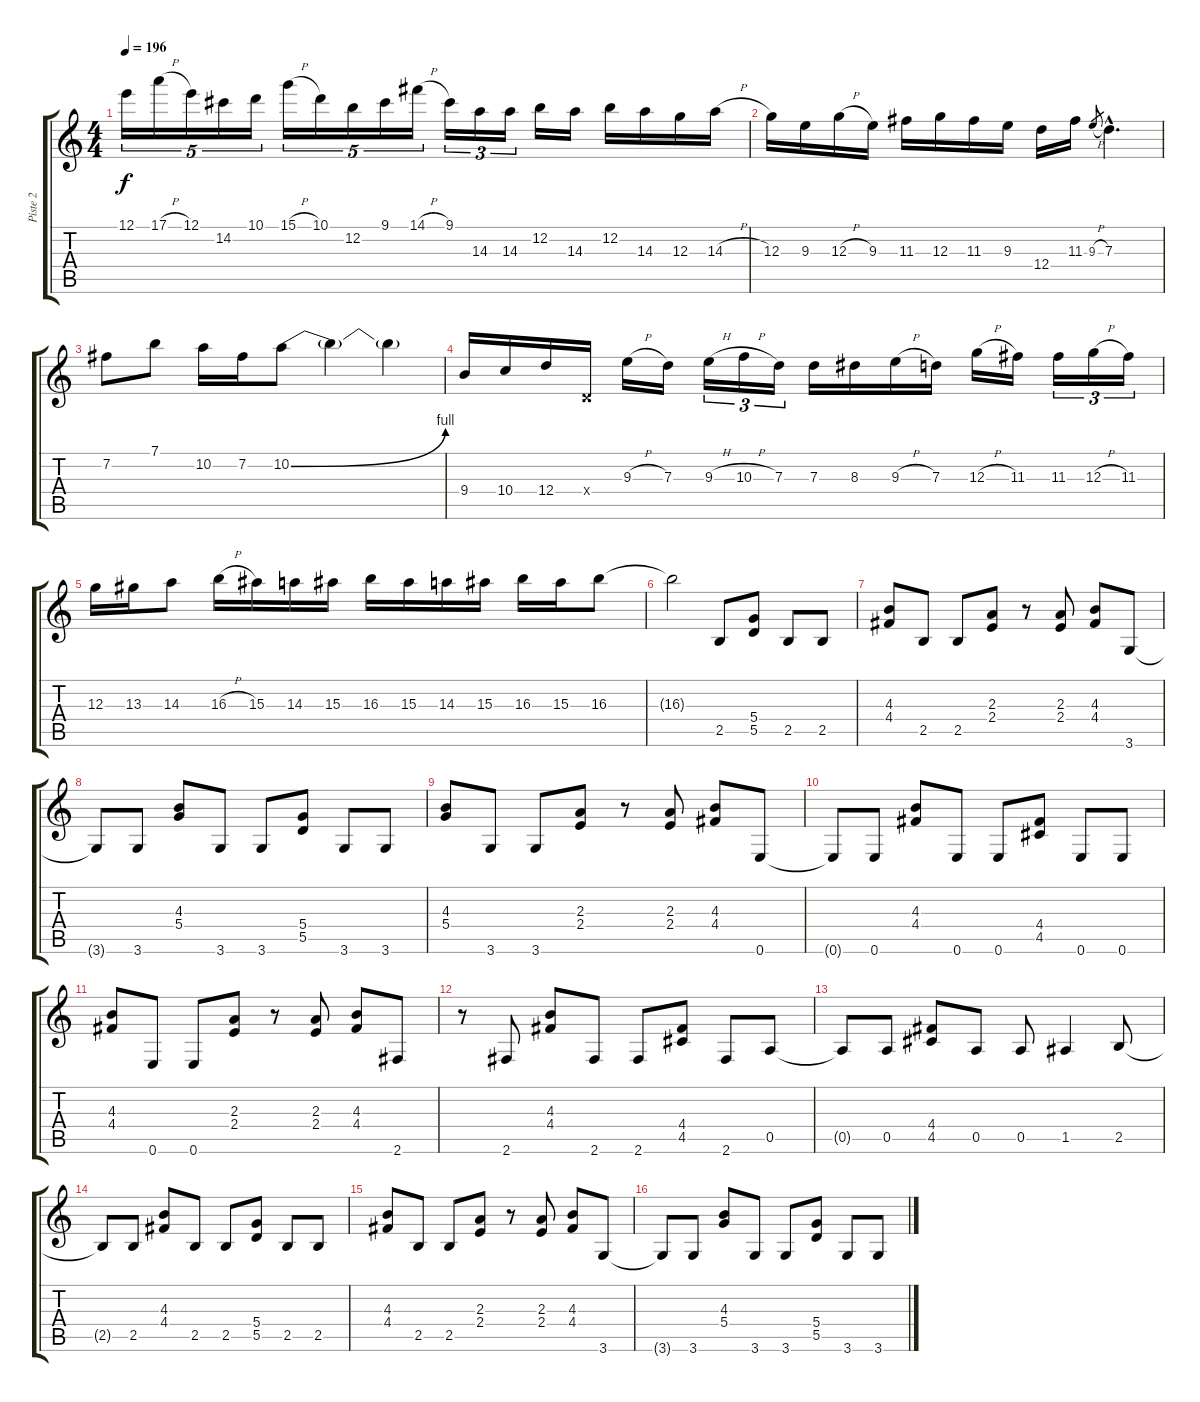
\track ("Piste 2" "Piste 2") {instrument distortionguitar}
\staff {score tabs}
\tuning (E4 B3 G3 D3 A2 E2) {hide}
\ts (4 4)
\tempo 196
\clef g2
\ks c
12.1.16{tu (5 4) dy f} 17.1{h}.16{tu (5 4)} 12.1.16{tu (5 4)} 14.2.16{tu (5 4)} 10.1.16{tu (5 4)} 15.1{h}.16{tu (5 4)} 10.1.16{tu (5 4)} 12.2.16{tu (5 4)} 9.1.16{tu (5 4)} 14.1{h}.16{tu (5 4)} 9.1.16{tu (3 2)} 14.3.16{tu (3 2)} 14.3.16{tu (3 2)} 12.2.16 14.3.16 12.2.16 14.3.16 12.3.16 14.3{h}.16 |
12.3.16 9.3.16 12.3{h}.16 9.3.16 11.3.16 12.3.16 11.3.16 9.3.16 12.4.16 11.3.16 9.3{h}.8{gr} 7.3{hac}.4{d} |
7.2.8 7.1.8 10.2.16 7.2.16 10.2{be (bend 0 0 60 4)}.8 10.2{t}.4 10.2{t}.4 |
9.4.16 10.4.16 12.4.16 0.4{x}.16 9.3{h}.16 7.3.16 9.3{h}.16{tu (3 2)} 10.3{h}.16{tu (3 2)} 7.3.16{tu (3 2)} 7.3.16 8.3.16 9.3{h}.16 7.3.16 12.3{h}.16 11.3.16 11.3.16{tu (3 2)} 12.3{h}.16{tu (3 2)} 11.3.16{tu (3 2)} |
12.3.16 13.3.16 14.3.8 16.3{h}.16 15.3.16 14.3.16 15.3.16 16.3.16 15.3.16 14.3.16 15.3.16 16.3.16 15.3.16 16.3.8 |
16.3{t}.2 2.5.8 (5.4 5.5).8 2.5.8 2.5.8 |
(4.3 4.4).8 2.5.8 2.5.8 (2.3 2.4).8 r.8 (2.3 2.4).8 (4.3 4.4).8 3.6.8 |
3.6{t}.8 3.6.8 (4.3 5.4).8 3.6.8 3.6.8 (5.4 5.5).8 3.6.8 3.6.8 |
(4.3 5.4).8 3.6.8 3.6.8 (2.3 2.4).8 r.8 (2.3 2.4).8 (4.3 4.4).8 0.6.8 |
0.6{t}.8 0.6.8 (4.3 4.4).8 0.6.8 0.6.8 (4.4 4.5).8 0.6.8 0.6.8 |
(4.3 4.4).8 0.6.8 0.6.8 (2.3 2.4).8 r.8 (2.3 2.4).8 (4.3 4.4).8 2.6.8 |
r.8 2.6.8 (4.3 4.4).8 2.6.8 2.6.8 (4.4 4.5).8 2.6.8 0.5.8 |
0.5{t}.8 0.5.8 (4.4 4.5).8 0.5.8 0.5.8 1.5.4 2.5.8 |
2.5{t}.8 2.5.8 (4.3 4.4).8 2.5.8 2.5.8 (5.4 5.5).8 2.5.8 2.5.8 |
(4.3 4.4).8 2.5.8 2.5.8 (2.3 2.4).8 r.8 (2.3 2.4).8 (4.3 4.4).8 3.6.8 |
3.6{t}.8 3.6.8 (4.3 5.4).8 3.6.8 3.6.8 (5.4 5.5).8 3.6.8 3.6.8
